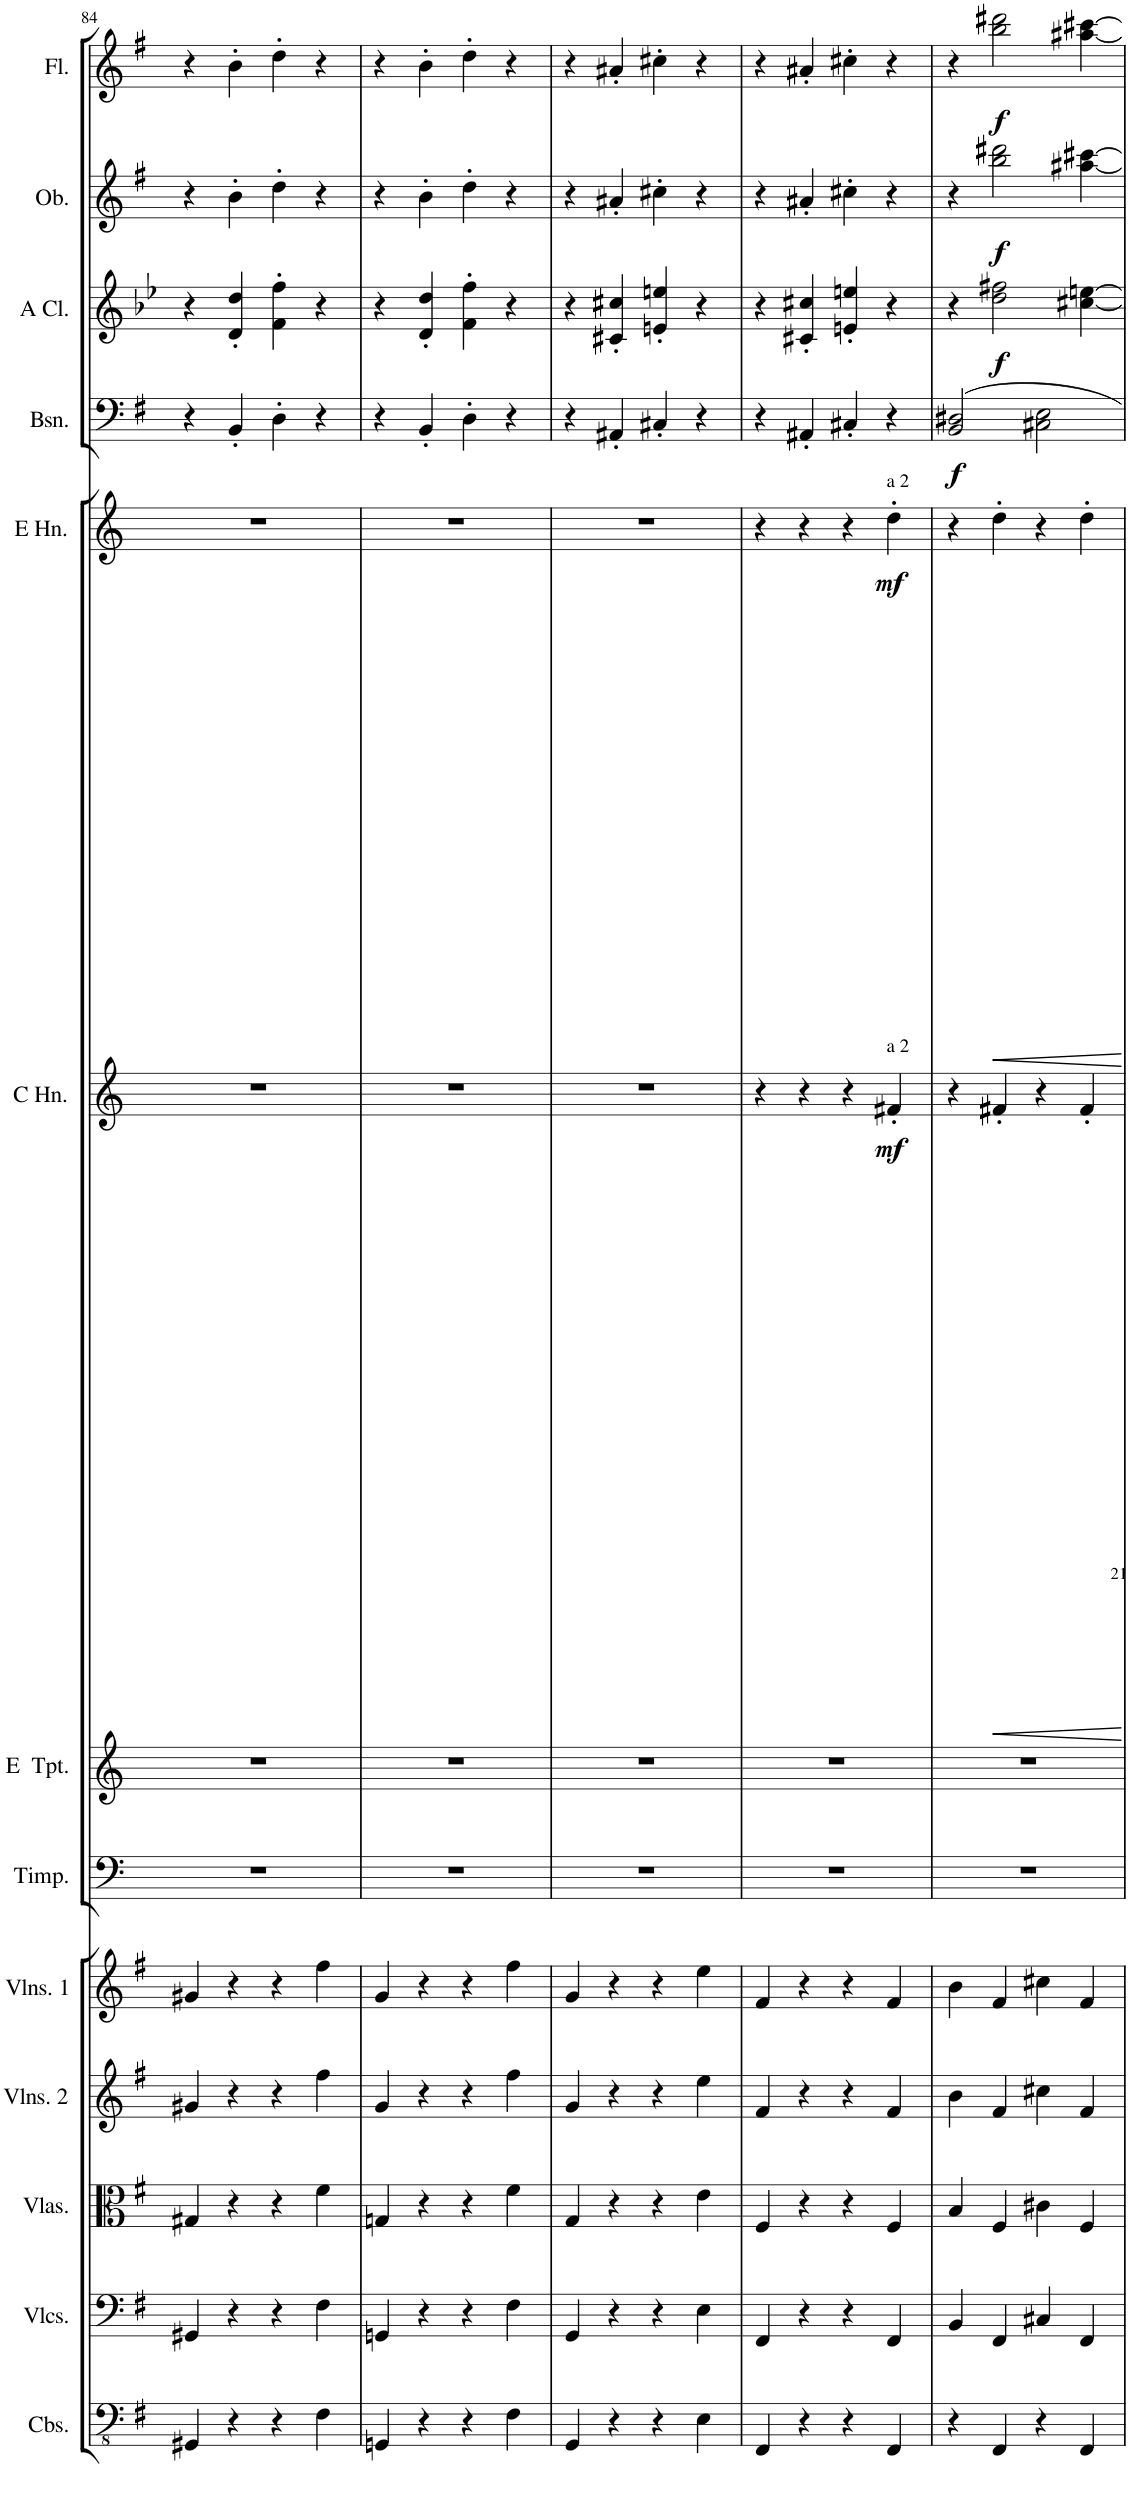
**kern	**kern	**kern	**kern	**kern	**kern	**kern	**kern	**dynam	**kern	**dynam	**kern	**dynam	**kern	**dynam	**kern	**dynam	**kern	**dynam
*part13	*part12	*part11	*part10	*part9	*part8	*part7	*part6	*part6	*part5	*part5	*part4	*part4	*part3	*part3	*part2	*part2	*part1	*part1
*staff13	*staff12	*staff11	*staff10	*staff9	*staff8	*staff7	*staff6	*staff6	*staff5	*staff5	*staff4	*staff4	*staff3	*staff3	*staff2	*staff2	*staff1	*staff1
*I"Contrabasses	*I"Violoncellos	*I"Violas	*I"Violins 2	*I"Violins 1	*I"Timpani in B and E	*I"Trumpet 1 2 in E	*I"Horn 3 4  in C	*	*I"Horn 1 2 in E	*	*I"Bassoon 1 2	*	*I"A Clarinet 1 2	*	*I"Oboe 1 2	*	*I"Flute 1 2	*
*I'Cbs.	*I'Vlcs.	*I'Vlas.	*I'Vlns. 2	*I'Vlns. 1	*I'Timp.	*	*	*	*	*	*I'Bsn.	*	*I'A Cl.	*	*I'Ob.	*	*I'Fl.	*
!!LO:PB:g=z
*clefFv4	*clefF4	*clefC3	*clefG2	*clefG2	*clefF4	*clefG2	*clefG2	*	*clefG2	*	*clefF4	*	*clefG2	*	*clefG2	*	*clefG2	*
*	*	*	*	*	*	*Trd-2c-4	*Trd4c7	*	*Trd5c8	*	*	*	*Trd2c3	*	*	*	*	*
*k[f#]	*k[f#]	*k[f#]	*k[f#]	*k[f#]	*k[]	*k[]	*k[]	*	*k[]	*	*k[f#]	*	*k[b-e-]	*	*k[f#]	*	*k[f#]	*
*M4/4	*M4/4	*M4/4	*M4/4	*M4/4	*M4/4	*M4/4	*M4/4	*	*M4/4	*	*M4/4	*	*M4/4	*	*M4/4	*	*M4/4	*
*met(c|)	*met(c|)	*met(c|)	*met(c|)	*met(c|)	*met(c|)	*met(c|)	*met(c|)	*	*met(c|)	*	*met(c|)	*	*met(c|)	*	*met(c|)	*	*met(c|)	*
=84	=84	=84	=84	=84	=84	=84	=84	=84	=84	=84	=84	=84	=84	=84	=84	=84	=84	=84
4GGG#X/	4GG#X/	4G#X/	4g#X/	4g#X/	1r	1r	1r	.	1r	.	4r	.	4r	.	4r	.	4r	.
4r	4r	4r	4r	4r	.	.	.	.	.	.	4BB'/	.	4d/' 4dd/'	.	4b'\	.	4b'\	.
4r	4r	4r	4r	4r	.	.	.	.	.	.	4D'\	.	4f\' 4ff\'	.	4dd'\	.	4dd'\	.
4FF#\	4F#\	4f#\	4ff#\	4ff#\	.	.	.	.	.	.	4r	.	4r	.	4r	.	4r	.
=85	=85	=85	=85	=85	=85	=85	=85	=85	=85	=85	=85	=85	=85	=85	=85	=85	=85	=85
4GGGn/	4GGn/	4Gn/	4g/	4g/	1r	1r	1r	.	1r	.	4r	.	4r	.	4r	.	4r	.
4r	4r	4r	4r	4r	.	.	.	.	.	.	4BB'/	.	4d/' 4dd/'	.	4b'\	.	4b'\	.
4r	4r	4r	4r	4r	.	.	.	.	.	.	4D'\	.	4f\' 4ff\'	.	4dd'\	.	4dd'\	.
4FF#\	4F#\	4f#\	4ff#\	4ff#\	.	.	.	.	.	.	4r	.	4r	.	4r	.	4r	.
=86	=86	=86	=86	=86	=86	=86	=86	=86	=86	=86	=86	=86	=86	=86	=86	=86	=86	=86
4GGG/	4GG/	4G/	4g/	4g/	1r	1r	1r	.	1r	.	4r	.	4r	.	4r	.	4r	.
4r	4r	4r	4r	4r	.	.	.	.	.	.	4AA#X'/	.	4c#X/' 4cc#X/'	.	4a#X'/	.	4a#X'/	.
4r	4r	4r	4r	4r	.	.	.	.	.	.	4C#X'/	.	4en/' 4een/'	.	4cc#X'\	.	4cc#X'\	.
4EE\	4E\	4e\	4ee\	4ee\	.	.	.	.	.	.	4r	.	4r	.	4r	.	4r	.
=87	=87	=87	=87	=87	=87	=87	=87	=87	=87	=87	=87	=87	=87	=87	=87	=87	=87	=87
4FFF#/	4FF#/	4F#/	4f#/	4f#/	1r	1r	4r	.	4r	.	4r	.	4r	.	4r	.	4r	.
4r	4r	4r	4r	4r	.	.	4r	.	4r	.	4AA#X'/	.	4c#X/' 4cc#X/'	.	4a#X'/	.	4a#X'/	.
4r	4r	4r	4r	4r	.	.	4r	.	4r	.	4C#X'/	.	4en/' 4een/'	.	4cc#X'\	.	4cc#X'\	.
!	!	!	!	!	!	!	!	!	!LO:TX:a:t=a 2	!	!	!	!	!	!	!	!	!
!	!	!	!	!	!	!	!LO:TX:a:t=a 2	!	!	!	!	!	!	!	!	!	!	!
!	!	!	!	!	!	!	!	!LO:DY:b	!	!LO:DY:b	!	!	!	!	!	!	!	!
4FFF#/	4FF#/	4F#/	4f#/	4f#/	.	.	4f#X'/	mf	4dd'\	mf	4r	.	4r	.	4r	.	4r	.
=88	=88	=88	=88	=88	=88	=88	=88	=88	=88	=88	=88	=88	=88	=88	=88	=88	=88	=88
!	!	!	!	!	!	!	!	!	!	!	!	!LO:DY:b	!	!	!	!	!	!
4r	4BB/	4B/	4b\	4b\	1r	1r	4r	.	4r	.	2BB/ 2D#X/	f	4r	.	4r	.	4r	.
!	!	!	!	!	!	!	!	!	!	!	!	!	!	!LO:DY:b	!	!LO:DY:b	!	!LO:DY:b
4FFF#/	4FF#/	4F#/	4f#/	4f#/	.	.	4f#X'/	.	4dd'\	.	.	.	2dd\ 2ff#X\	f	2bb\ 2ddd#X\	f	2bb\ 2ddd#X\	f
4r	4C#X/	4c#X\	4cc#X\	4cc#X\	.	.	4r	.	4r	.	2C#X\ 2E\	.	.	.	.	.	.	.
4FFF#/	4FF#/	4F#/	4f#/	4f#/	.	.	4f#'/	.	4dd'\	.	.	.	[4cc#X\ [4een\	.	[4aa#X\ [4ccc#X\	.	[4aa#X\ [4ccc#X\	.
=	=	=	=	=	=	=	=	=	=	=	=	=	=	=	=	=	=	=
*-	*-	*-	*-	*-	*-	*-	*-	*-	*-	*-	*-	*-	*-	*-	*-	*-	*-	*-
